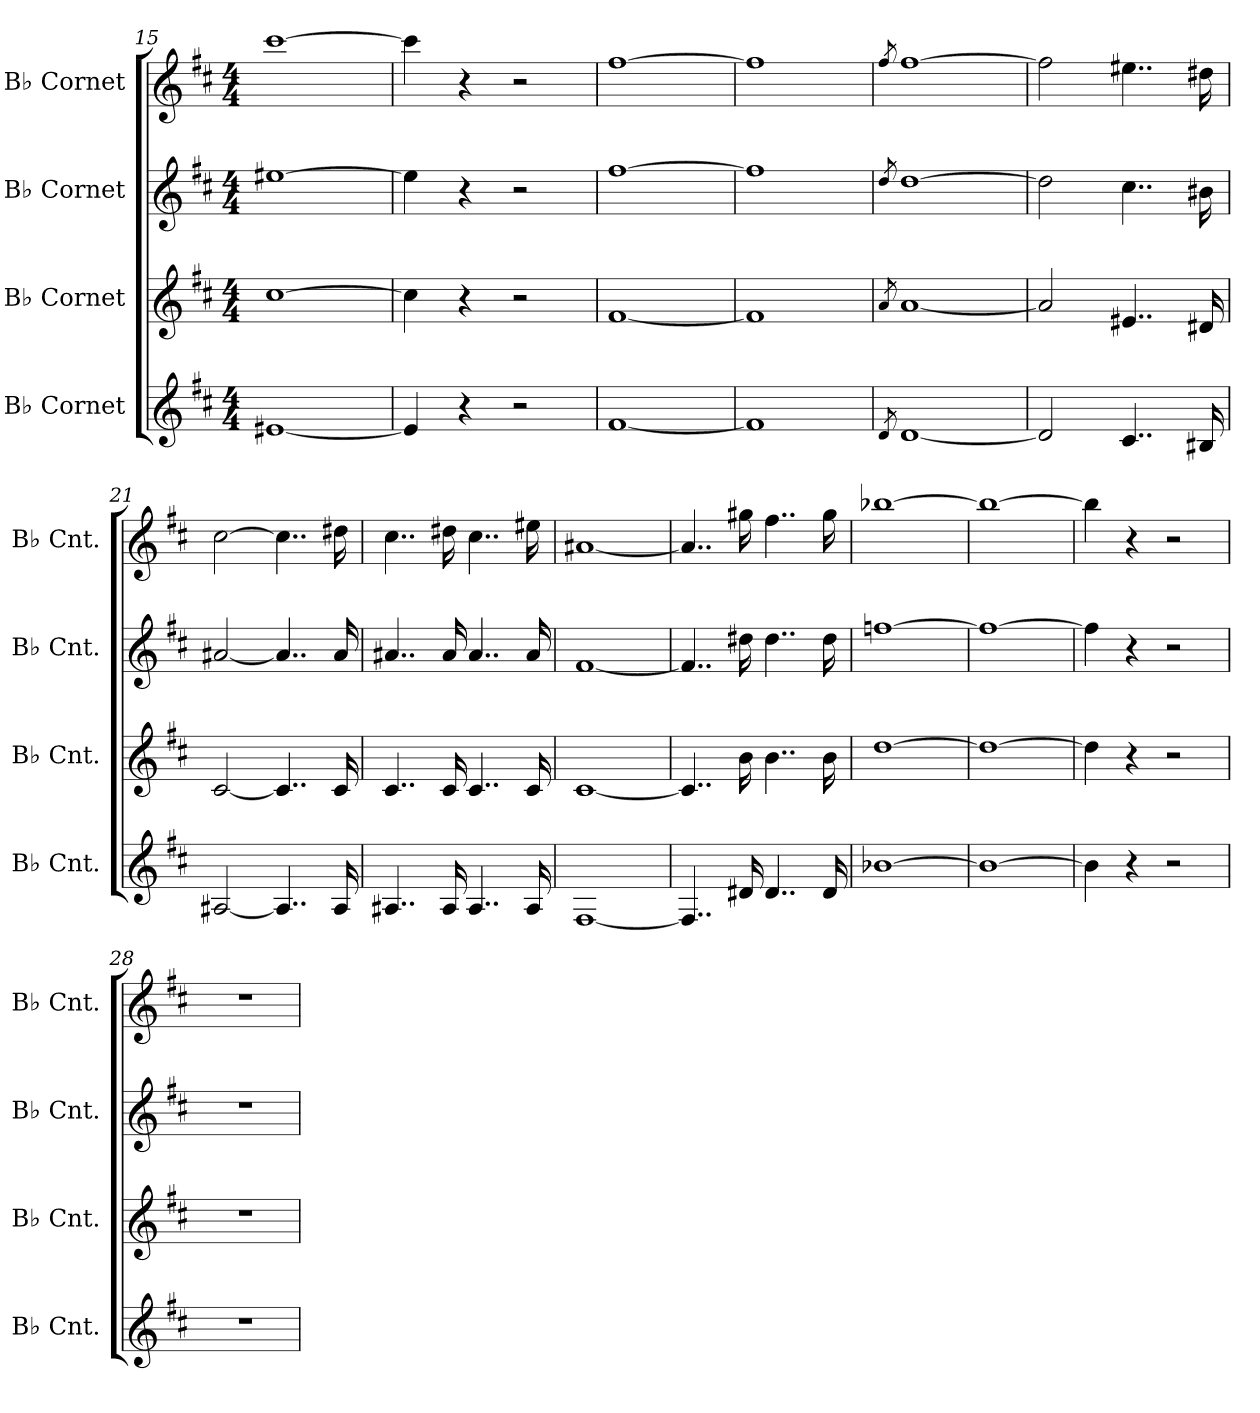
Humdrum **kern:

**kern	**kern	**kern	**kern
*part4	*part3	*part2	*part1
*staff4	*staff3	*staff2	*staff1
*I"B♭ Cornet	*I"B♭ Cornet	*I"B♭ Cornet	*I"B♭ Cornet
*I'B♭ Cnt.	*I'B♭ Cnt.	*I'B♭ Cnt.	*I'B♭ Cnt.
*clefG2	*clefG2	*clefG2	*clefG2
*ITrd1c2	*ITrd1c2	*ITrd1c2	*ITrd1c2
*k[]	*k[]	*k[]	*k[]
*M4/4	*M4/4	*M4/4	*M4/4
=15	=15	=15	=15
[1d#X	[1b	[1dd#X	[1bb
=16	=16	=16	=16
4d#/]	4b\]	4dd#\]	4bb\]
4r	4r	4r	4r
2r	2r	2r	2r
=17	=17	=17	=17
[1e	[1e	[1ee	[1ee
=18	=18	=18	=18
1e]	1e]	1ee]	1ee]
=19	=19	=19	=19
8qc/	8qg/	8qcc/	8qee/
[1c	[1g	[1cc	[1ee
!!LO:PB:g=z
=20	=20	=20	=20
2c/]	2g/]	2cc\]	2ee\]
4..B/	4..d#X/	4..b\	4..dd#X\
16A#X/	16c#X/	16a#X\	16cc#X\
=21	=21	=21	=21
[2G#X/	[2B/	[2g#X/	[2b\
4..G#/]	4..B/]	4..g#/]	4..b\]
16G#/	16B/	16g#/	16cc#X\
=22	=22	=22	=22
4..G#X/	4..B/	4..g#X/	4..b\
16G#/	16B/	16g#/	16cc#X\
4..G#/	4..B/	4..g#/	4..b\
16G#/	16B/	16g#/	16dd#X\
=23	=23	=23	=23
[1E	[1B	[1e	[1g#X
=24	=24	=24	=24
4..E/]	4..B/]	4..e/]	4..g#/]
16c#X/	16a\	16cc#X\	16ff#X\
4..c#/	4..a\	4..cc#\	4..ee\
16c#/	16a\	16cc#\	16ff#\
=25	=25	=25	=25
[1a-X	[1cc	[1ee-X	[1aa-X
=26	=26	=26	=26
1a-_	1cc_	1ee-_	1aa-_
=27	=27	=27	=27
4a-\]	4cc\]	4ee-\]	4aa-\]
4r	4r	4r	4r
2r	2r	2r	2r
!!LO:LB:g=z
=28	=28	=28	=28
1r	1r	1r	1r
=	=	=	=
*-	*-	*-	*-
